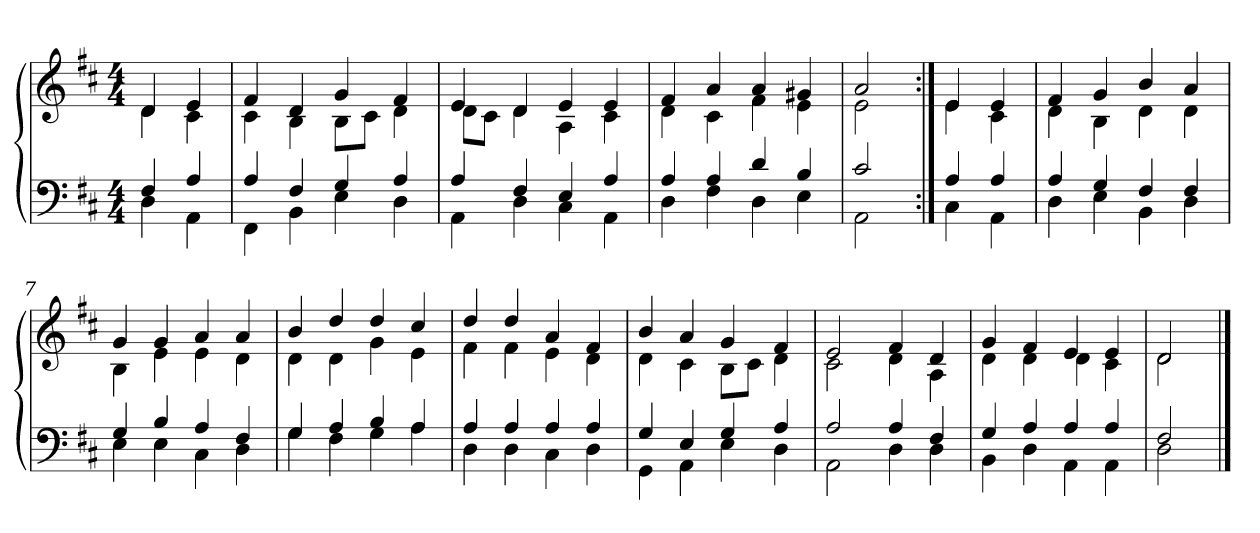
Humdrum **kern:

**kern	**kern
*part1	*part1
*staff2	*staff1
*clefF4	*clefG2
*k[f#c#]	*k[f#c#]
*D:	*D:
*M4/4	*M4/4
=	=
*^	*^
4F#	4D	4d	4d
4A	4AA	4e	4c#
=1	=1	=1	=1
4A	4FF#	4f#	4c#
4F#	4BB	4d	4B
4G	4E	4g	8BL
.	.	.	8c#J
4A	4D	4f#	4d
=2	=2	=2	=2
4A	4AA	4e	8dL
.	.	.	8c#J
4F#	4D	4d	4d
4E	4C#	4e	4A
4A	4AA	4e	4c#
=3	=3	=3	=3
4A	4D	4f#	4d
4A	4F#	4a	4c#
4d	4D	4a	4f#
4B	4E	4g#X	4e
=4	=4	=4	=4
2c#	2AA	2a	2e
=5:|!	=5:|!	=5:|!	=5:|!
4A	4C#	4e	4e
4A	4AA	4e	4c#
=6	=6	=6	=6
4A	4D	4f#	4d
4G	4E	4g	4B
4F#	4BB	4b	4d
4F#	4D	4a	4d
=7	=7	=7	=7
4G	4E	4g	4B
4B	4E	4g	4e
4A	4C#	4a	4e
4F#	4D	4a	4d
=8	=8	=8	=8
4G	4G	4b	4d
4A	4F#	4dd	4d
4B	4G	4dd	4g
4A	4A	4cc#	4e
=9	=9	=9	=9
4A	4D	4dd	4f#
4A	4D	4dd	4f#
4A	4C#	4a	4e
4A	4D	4f#	4d
=10	=10	=10	=10
4G	4GG	4b	4d
4E	4AA	4a	4c#
4G	4E	4g	8BL
.	.	.	8c#J
4A	4D	4f#	4d
=11	=11	=11	=11
2A	2AA	2e	2c#
4A	4D	4f#	4d
4F#	4D	4d	4A
=12	=12	=12	=12
4G	4BB	4g	4d
4A	4D	4f#	4d
4A	4AA	4e	4d
4A	4AA	4e	4c#
=13	=13	=13	=13
2F#	2D	2d	2d
*v	*v	*	*
*	*v	*v
==	==
*-	*-
